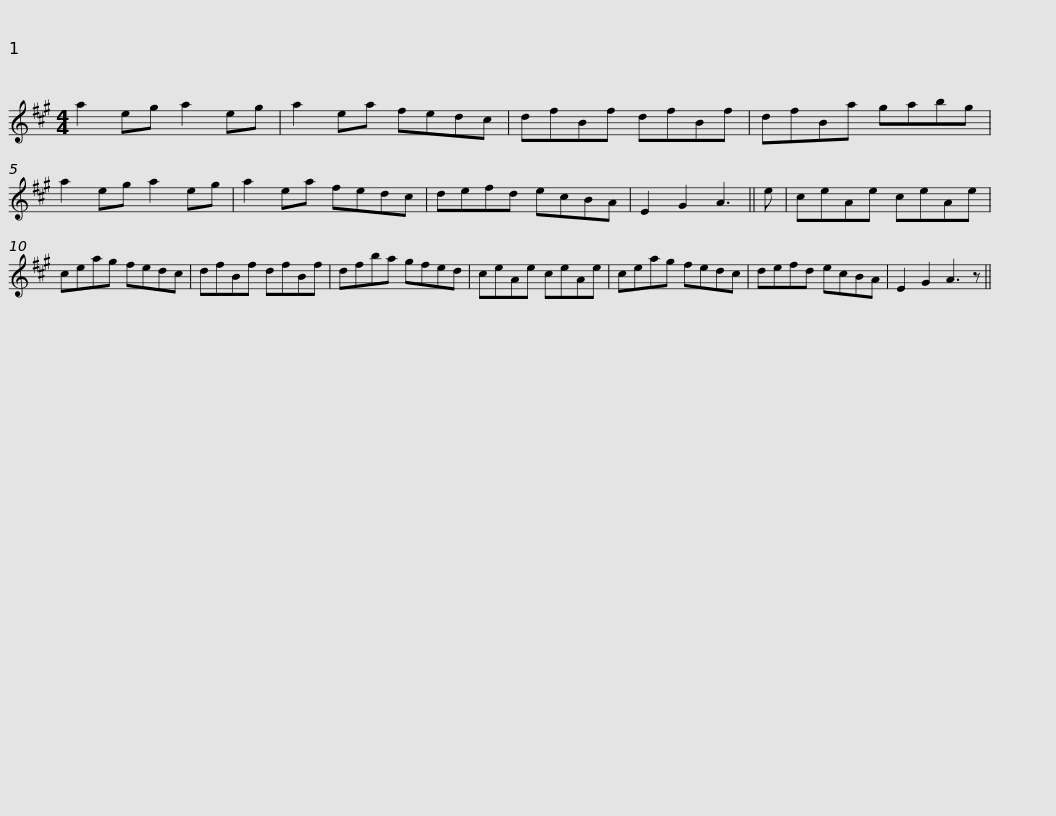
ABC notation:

X:1
L:1/8
M:4/4
I:linebreak $
K:A
V:1 treble
V:1
 a2 eg a2 eg | a2 ea fedc | dfBf dfBf | dfBa gabg | a2 eg a2 eg | %5
 a2 ea fedc |$ defd ecBA | E2 G2 A3 || e | ceAe ceAe | %10
 ceag fedc | dfBf dfBf |$ dfba gfed | ceAe ceAe | ceag fedc | %15
 defd ecBA | E2 G2 A3 z || %17
